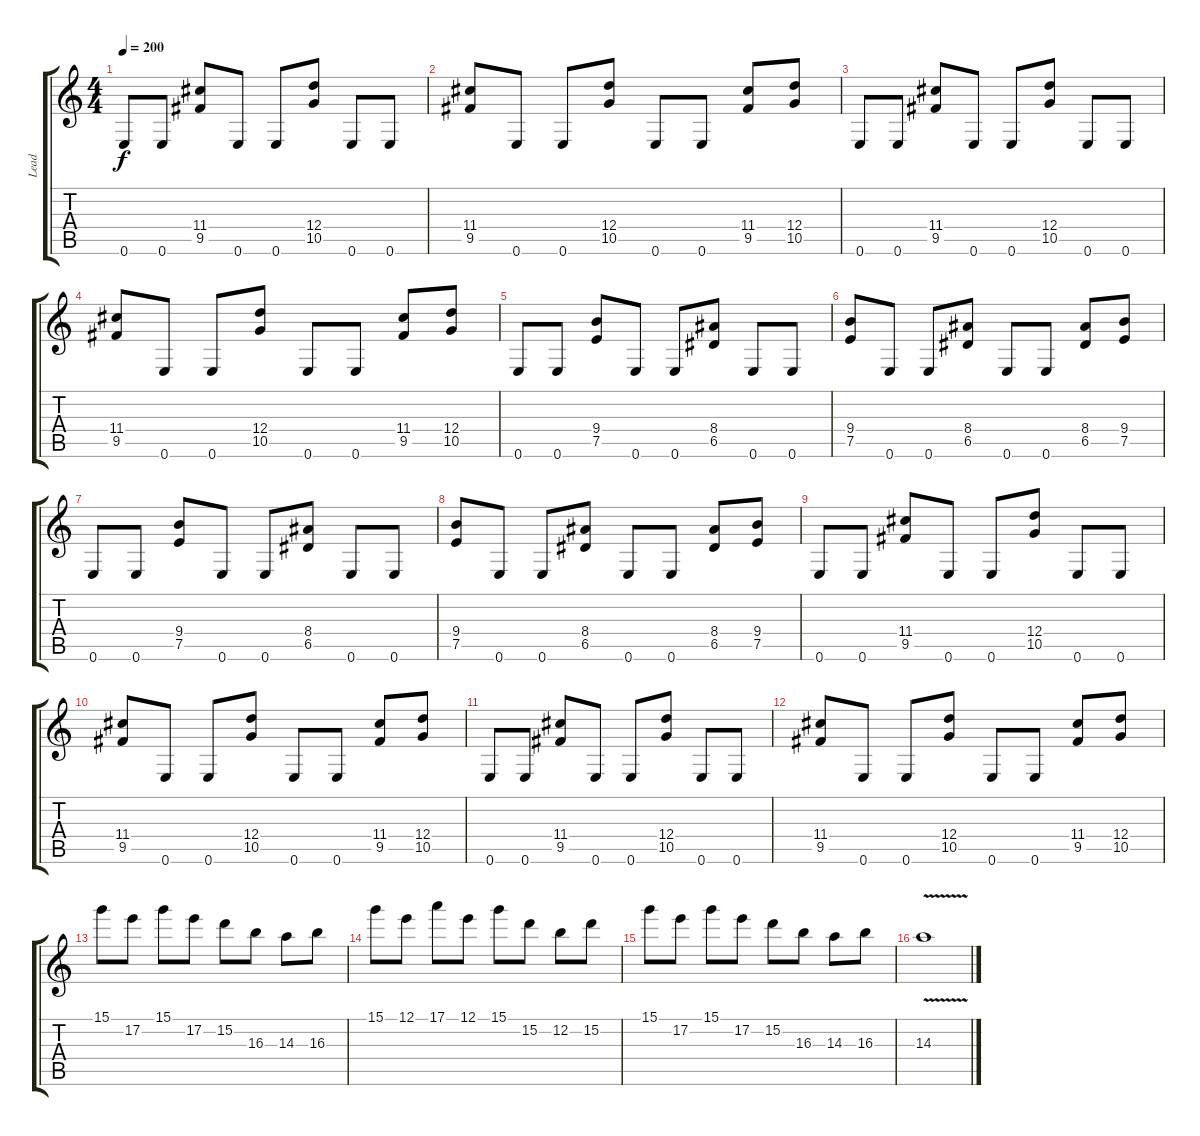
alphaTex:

\track ("Lead" "Lead") {instrument distortionguitar}
\staff {score tabs}
\tuning (E4 B3 G3 D3 A2 E2) {hide}
\ts (4 4)
\tempo 200
\clef g2
\ks c
0.6.8{dy f} 0.6.8 (11.4 9.5).8 0.6.8 0.6.8 (12.4 10.5).8 0.6.8 0.6.8 |
(11.4 9.5).8 0.6.8 0.6.8 (12.4 10.5).8 0.6.8 0.6.8 (11.4 9.5).8 (12.4 10.5).8 |
0.6.8 0.6.8 (11.4 9.5).8 0.6.8 0.6.8 (12.4 10.5).8 0.6.8 0.6.8 |
(11.4 9.5).8 0.6.8 0.6.8 (12.4 10.5).8 0.6.8 0.6.8 (11.4 9.5).8 (12.4 10.5).8 |
0.6.8 0.6.8 (9.4 7.5).8 0.6.8 0.6.8 (8.4 6.5).8 0.6.8 0.6.8 |
(9.4 7.5).8 0.6.8 0.6.8 (8.4 6.5).8 0.6.8 0.6.8 (8.4 6.5).8 (9.4 7.5).8 |
0.6.8 0.6.8 (9.4 7.5).8 0.6.8 0.6.8 (8.4 6.5).8 0.6.8 0.6.8 |
(9.4 7.5).8 0.6.8 0.6.8 (8.4 6.5).8 0.6.8 0.6.8 (8.4 6.5).8 (9.4 7.5).8 |
0.6.8 0.6.8 (11.4 9.5).8 0.6.8 0.6.8 (12.4 10.5).8 0.6.8 0.6.8 |
(11.4 9.5).8 0.6.8 0.6.8 (12.4 10.5).8 0.6.8 0.6.8 (11.4 9.5).8 (12.4 10.5).8 |
0.6.8 0.6.8 (11.4 9.5).8 0.6.8 0.6.8 (12.4 10.5).8 0.6.8 0.6.8 |
(11.4 9.5).8 0.6.8 0.6.8 (12.4 10.5).8 0.6.8 0.6.8 (11.4 9.5).8 (12.4 10.5).8 |
15.1.8 17.2.8 15.1.8 17.2.8 15.2.8 16.3.8 14.3.8 16.3.8 |
15.1.8 12.1.8 17.1.8 12.1.8 15.1.8 15.2.8 12.2.8 15.2.8 |
15.1.8 17.2.8 15.1.8 17.2.8 15.2.8 16.3.8 14.3.8 16.3.8 |
14.3{v}.1
